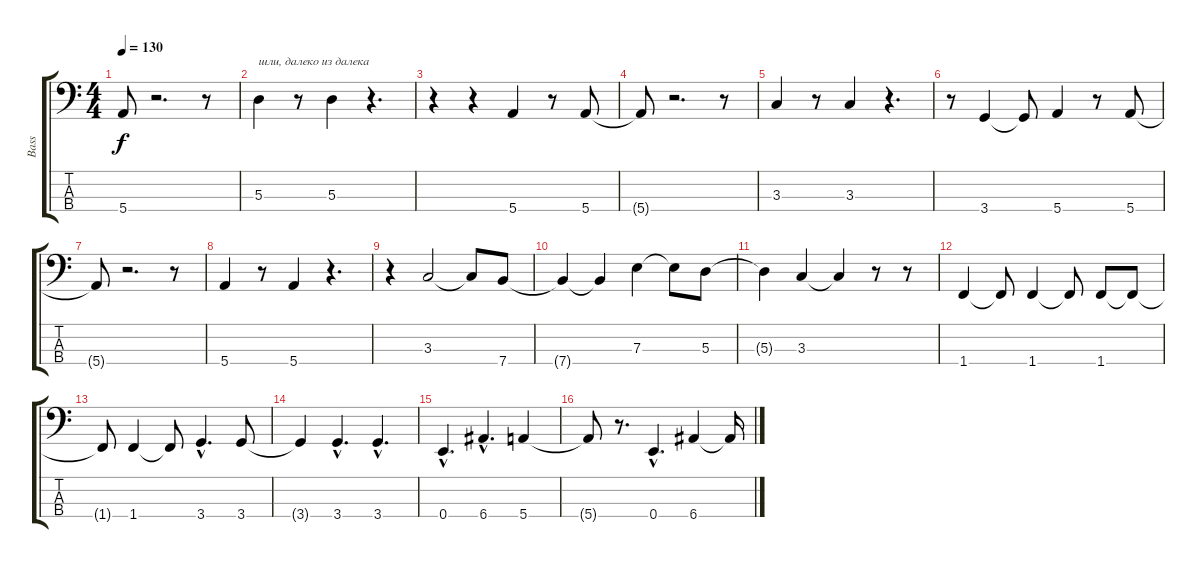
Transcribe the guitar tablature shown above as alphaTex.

\track ("Bass" "Bass") {instrument electricbassfinger}
\staff {score tabs}
\tuning (G2 D2 A1 E1) {hide}
\ts (4 4)
\tempo 130
\clef f4
\ks c
5.4{t}.8{dy f} r.2{d} r.8 |
5.3.4{txt "шли, далеко из далека"} r.8 5.3.4 r.4{d} |
r.4 r.4 5.4.4 r.8 5.4.8 |
5.4{t}.8 r.2{d} r.8 |
3.3.4 r.8 3.3.4 r.4{d} |
r.8 3.4.4 3.4{t}.8 5.4.4 r.8 5.4.8 |
5.4{t}.8 r.2{d} r.8 |
5.4.4 r.8 5.4.4 r.4{d} |
r.4 3.3.2 3.3{t}.8 7.4.8 |
7.4{t}.4 7.4{t}.4 7.3.4 7.3{t}.8 5.3.8 |
5.3{t}.4 3.3.4 3.3{t}.4 r.8 r.8 |
1.4.4 1.4{t}.8 1.4.4 1.4{t}.8 1.4.8 1.4{t}.8 |
1.4{t}.8 1.4.4 1.4{t}.8 3.4{hac}.4{d} 3.4.8 |
3.4{t}.4 3.4{hac}.4{d} 3.4{hac}.4{d} |
0.4{hac}.4{d} 6.4{hac}.4{d} 5.4.4 |
5.4{t}.8 r.8{d} 0.4{hac}.4{d} 6.4.4 6.4{t}.16
